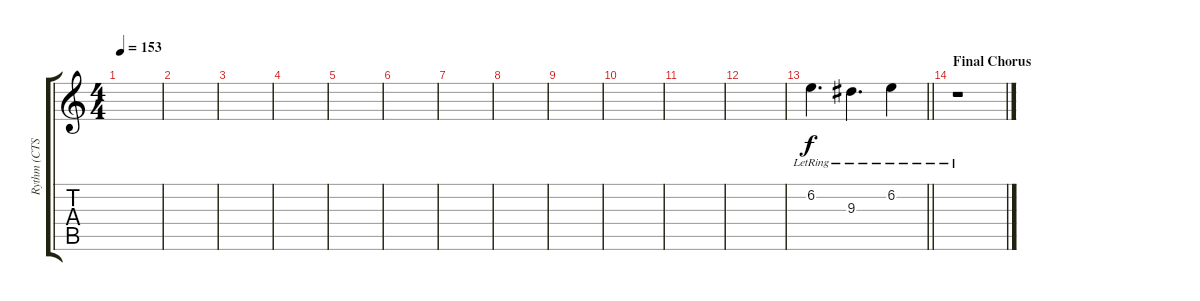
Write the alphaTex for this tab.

\track ("Rythm (CTS) / Extra (IW)" "Rythm (CTS") {instrument overdrivenguitar}
\staff {score tabs}
\tuning (Eb4 Bb3 Gb3 Db3 Ab2 Db2) {hide}
\ts (4 4)
\tempo 153
\clef g2
\ks c
|
|
|
|
|
|
|
|
|
|
|
|
\barLineRight lightlight
6.2{lr}.4{d volume 9} 9.3{lr}.4{d} 6.2{lr}.4 |
\section ("" "Final Chorus")
r.1
